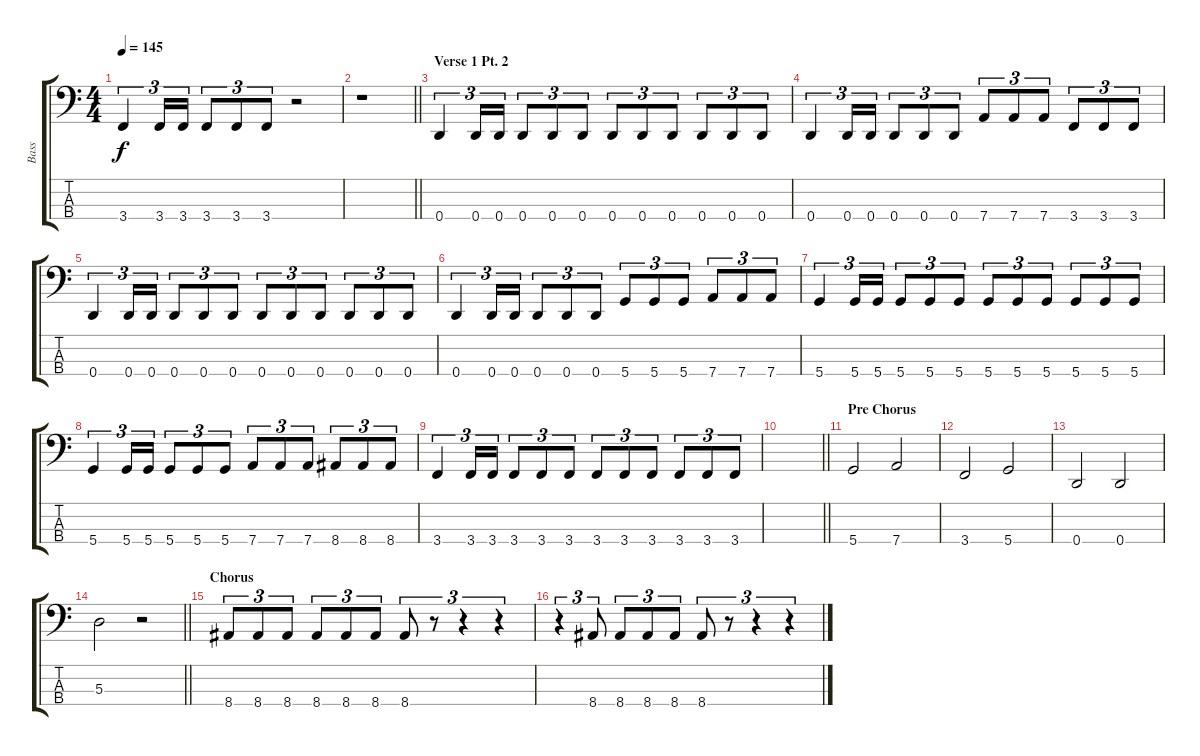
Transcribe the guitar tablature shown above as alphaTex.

\track ("Bass" "Bass") {instrument electricbasspick}
\staff {score tabs}
\tuning (G2 D2 A1 D1) {hide}
\ts (4 4)
\tempo 145
\clef f4
\ks c
3.4.4{tu (3 2) dy f} 3.4.16{tu (3 2)} 3.4.16{tu (3 2)} 3.4.8{tu (3 2)} 3.4.8{tu (3 2)} 3.4.8{tu (3 2)} r.2 |
\barLineRight lightlight
r.1 |
\section ("" "Verse 1 Pt. 2")
0.4.4{tu (3 2)} 0.4.16{tu (3 2)} 0.4.16{tu (3 2)} 0.4.8{tu (3 2)} 0.4.8{tu (3 2)} 0.4.8{tu (3 2)} 0.4.8{tu (3 2)} 0.4.8{tu (3 2)} 0.4.8{tu (3 2)} 0.4.8{tu (3 2)} 0.4.8{tu (3 2)} 0.4.8{tu (3 2)} |
0.4.4{tu (3 2)} 0.4.16{tu (3 2)} 0.4.16{tu (3 2)} 0.4.8{tu (3 2)} 0.4.8{tu (3 2)} 0.4.8{tu (3 2)} 7.4.8{tu (3 2)} 7.4.8{tu (3 2)} 7.4.8{tu (3 2)} 3.4.8{tu (3 2)} 3.4.8{tu (3 2)} 3.4.8{tu (3 2)} |
0.4.4{tu (3 2)} 0.4.16{tu (3 2)} 0.4.16{tu (3 2)} 0.4.8{tu (3 2)} 0.4.8{tu (3 2)} 0.4.8{tu (3 2)} 0.4.8{tu (3 2)} 0.4.8{tu (3 2)} 0.4.8{tu (3 2)} 0.4.8{tu (3 2)} 0.4.8{tu (3 2)} 0.4.8{tu (3 2)} |
0.4.4{tu (3 2)} 0.4.16{tu (3 2)} 0.4.16{tu (3 2)} 0.4.8{tu (3 2)} 0.4.8{tu (3 2)} 0.4.8{tu (3 2)} 5.4.8{tu (3 2)} 5.4.8{tu (3 2)} 5.4.8{tu (3 2)} 7.4.8{tu (3 2)} 7.4.8{tu (3 2)} 7.4.8{tu (3 2)} |
5.4.4{tu (3 2)} 5.4.16{tu (3 2)} 5.4.16{tu (3 2)} 5.4.8{tu (3 2)} 5.4.8{tu (3 2)} 5.4.8{tu (3 2)} 5.4.8{tu (3 2)} 5.4.8{tu (3 2)} 5.4.8{tu (3 2)} 5.4.8{tu (3 2)} 5.4.8{tu (3 2)} 5.4.8{tu (3 2)} |
5.4.4{tu (3 2)} 5.4.16{tu (3 2)} 5.4.16{tu (3 2)} 5.4.8{tu (3 2)} 5.4.8{tu (3 2)} 5.4.8{tu (3 2)} 7.4.8{tu (3 2)} 7.4.8{tu (3 2)} 7.4.8{tu (3 2)} 8.4.8{tu (3 2)} 8.4.8{tu (3 2)} 8.4.8{tu (3 2)} |
3.4.4{tu (3 2)} 3.4.16{tu (3 2)} 3.4.16{tu (3 2)} 3.4.8{tu (3 2)} 3.4.8{tu (3 2)} 3.4.8{tu (3 2)} 3.4.8{tu (3 2)} 3.4.8{tu (3 2)} 3.4.8{tu (3 2)} 3.4.8{tu (3 2)} 3.4.8{tu (3 2)} 3.4.8{tu (3 2)} |
\barLineRight lightlight
|
\section ("" "Pre Chorus")
5.4.2 7.4.2 |
3.4.2 5.4.2 |
0.4.2 0.4.2 |
\barLineRight lightlight
5.3.2 r.2 |
\section ("" "Chorus")
8.4.8{tu (3 2)} 8.4.8{tu (3 2)} 8.4.8{tu (3 2)} 8.4.8{tu (3 2)} 8.4.8{tu (3 2)} 8.4.8{tu (3 2)} 8.4.8{tu (3 2)} r.8{tu (3 2)} r.4{tu (3 2)} r.4{tu (3 2)} |
r.4{tu (3 2)} 8.4.8{tu (3 2)} 8.4.8{tu (3 2)} 8.4.8{tu (3 2)} 8.4.8{tu (3 2)} 8.4.8{tu (3 2)} r.8{tu (3 2)} r.4{tu (3 2)} r.4{tu (3 2)}
